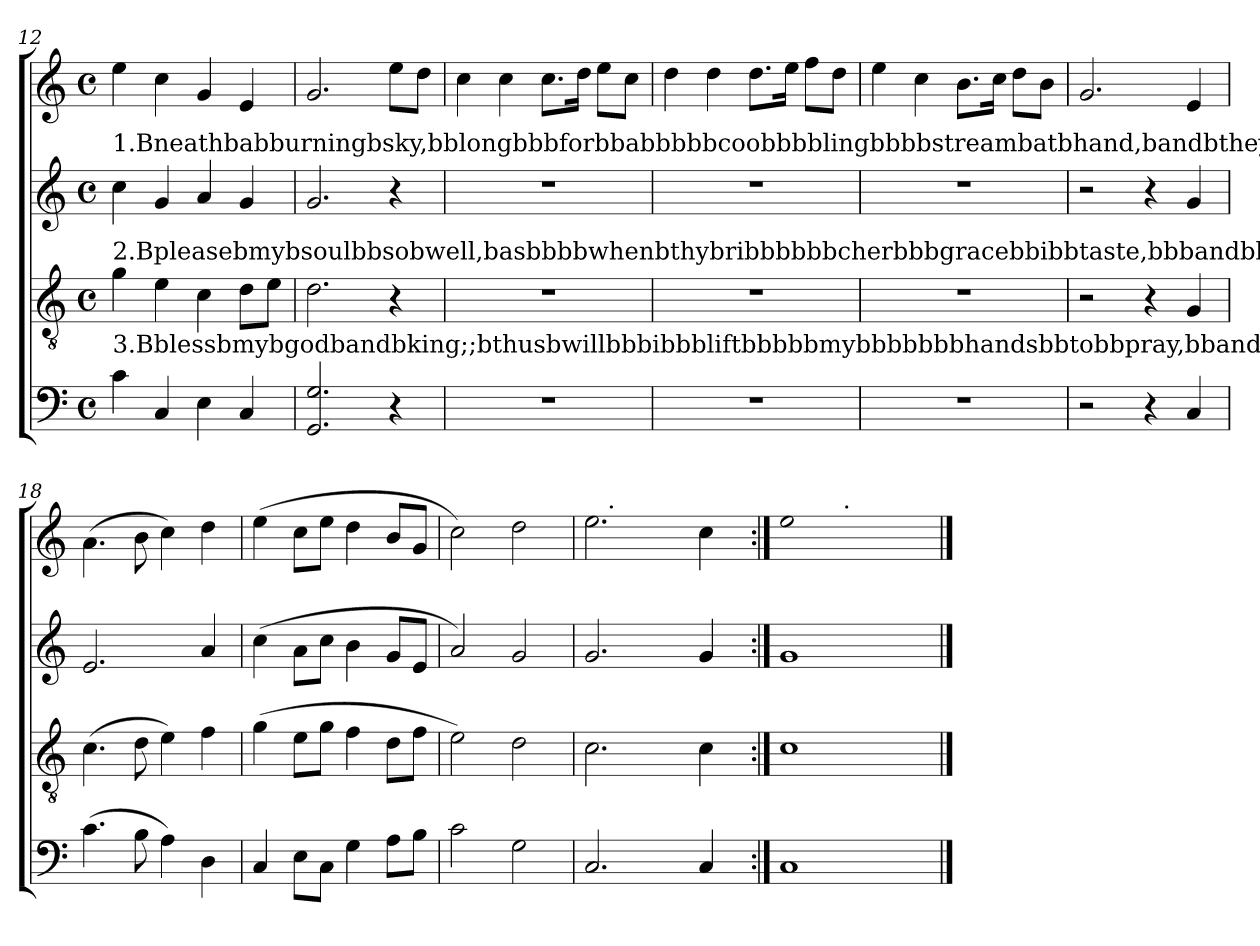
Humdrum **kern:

**kern	**kern	**kern	**kern
*part4	*part3	*part2	*part1
*staff4	*staff3	*staff2	*staff1
!!LO:LB:g=z
*clefF4	*clefGv2	*clefG2	*clefG2
*k[]	*k[]	*k[]	*k[]
*C:	*C:	*C:	*C:
*M4/4	*M4/4	*M4/4	*M4/4
*met(c)	*met(c)	*met(c)	*met(c)
=12	=12	=12	=12
!	!	!LO:TX:a:t=1.Bneathbabburningbsky,bblongbbbforbbabbbbbcoobbbblingbbbbstreambatbhand,bandbtheybmustbdrinkborbbbbbdie.Bbbbbbandbtheyb------bmustbbdrinkb---------------------bborbbbbbdie.Bbbbso	!
!	!LO:TX:b:t=3.Bblessbmybgodbandbking;;bthusbwillbbbibbbliftbbbbbmybbbbbbbhandsbbtobbpray,bbandbtunebmybblipsbbbtobbbbbbsing,bbbbandbbtuneb-------bmybbbblipsb------------------------bbtobbbbsing.Bbbthus	!	!
!	!LO:TX:a:t=2.Bpleasebmybsoulbbsobwell,basbbbbwhenbthybribbbbbbcherbbbgracebbibbtaste,bbbandbbbinbbbthybbbprebbsencebdwell,bbandbbinb---------bbthybbprebbbbbbbbbbbbbbbbbbbbbbbbbbbbsencebdwell.Bbnot	!	!
!LO:N:head=solid	!	!LO:N:head=solid	!LO:N:head=solid
4c\	4g\	4cc\	4ee\
!LO:N:head=solid	!LO:N:head=solid	!	!LO:N:head=solid
4C/	4e\	4g/	4cc\
!LO:N:head=solid	!LO:N:head=solid	!LO:N:head=solid	!
4E\	4c\	4a/	4g/
!LO:N:head=solid	!	!	!LO:N:head=solid
4C/	8d\L	4g/	4e/
!	!LO:N:head=solid	!	!
.	8e\J	.	.
=13	=13	=13	=13
2.GG/ 2.G/	2.d\	2.g/	2.g/
!	!	!	!LO:N:head=solid
4r	4r	4r	8ee\L
.	.	.	8dd\J
=14	=14	=14	=14
!	!	!	!LO:N:head=solid
1r	1r	1r	4cc\
!	!	!	!LO:N:head=solid
.	.	.	4cc\
!	!	!	!LO:N:head=solid
.	.	.	8.cc\L
.	.	.	16dd\Jk
!	!	!	!LO:N:head=solid
.	.	.	8ee\L
!	!	!	!LO:N:head=solid
.	.	.	8cc\J
=15	=15	=15	=15
1r	1r	1r	4dd>\
.	.	.	4dd\
.	.	.	8.dd\L
!	!	!	!LO:N:head=solid
.	.	.	16ee\Jk
!	!	!	!LO:N:head=solid
.	.	.	8ff\L
.	.	.	8dd\J
=16	=16	=16	=16
!	!	!	!LO:N:head=solid
1r	1r	1r	4ee\
!	!	!	!LO:N:head=solid
.	.	.	4cc\
!	!	!	!LO:N:head=solid
.	.	.	8.b\L
!	!	!	!LO:N:head=solid
.	.	.	16cc\Jk
.	.	.	8dd\L
!	!	!	!LO:N:head=solid
.	.	.	8b\J
=17	=17	=17	=17
2r	2r	2r	2.g/
4r	4r	4r	.
!LO:N:head=solid	!	!	!LO:N:head=solid
4C/	4G/	4g/	4e/
=18	=18	=18	=18
!LO:N:head=solid	!LO:N:head=solid	!LO:N:head=open	!LO:N:head=solid
(>4.c\	(>4.c\	2.e/	(>4.a\
!LO:N:head=solid	!	!	!LO:N:head=solid
8B\	8d\	.	8b\
!LO:N:head=solid	!LO:N:head=solid	!	!LO:N:head=solid
4A\)	4e\)	.	4cc\)
!	!LO:N:head=solid	!LO:N:head=solid	!
4D\	4f\	4a/	4dd\
=19	=19	=19	=19
!LO:N:head=solid	!	!LO:N:head=solid	!LO:N:head=solid
4C/	(>4g\	(>4cc\	(>4ee\
!LO:N:head=solid	!LO:N:head=solid	!LO:N:head=solid	!LO:N:head=solid
8E\L	8e\L	8a\L	8cc\L
!LO:N:head=solid	!	!LO:N:head=solid	!LO:N:head=solid
8C\J	8g\J	8cc\J	8ee\J
!	!LO:N:head=solid	!LO:N:head=solid	!
4G\	4f\	4b\	4dd\
!LO:N:head=solid	!	!	!LO:N:head=solid
8A\L	8d\L	8g/L	8b/L
!LO:N:head=solid	!LO:N:head=solid	!LO:N:head=solid	!
8B\J	8f\J	8e/J	8g/J
=20	=20	=20	=20
!	!LO:N:head=open	!LO:N:head=open	!
2c\	2e\)	2a/)	2cc\)
2G\	2d\	2g/	2dd\
=21	=21	=21	=21
!	!	!	!LO:N:head=open
*	*	*	*^
2.C/	2.c\	2.g/	2.ee\	16.ryy
!	!	!	!	!LO:TX:a:t=.
.	.	.	.	2ryy
.	.	.	.	4ryy
!LO:N:head=solid	!LO:N:head=solid	!	!LO:N:head=solid	!
4C/	4c\	4g/	4cc\	.
.	.	.	.	8ryy
.	.	.	.	32ryy
=22:|!	=22:|!	=22:|!	=22:|!	=22:|!
!	!	!	!LO:N:head=open	!
1C	1c	1g	1ee	4ryy
.	.	.	.	16.ryy
!	!	!	!	!LO:TX:a:t=.
.	.	.	.	2ryy
.	.	.	.	8ryy
.	.	.	.	32ryy
*	*	*	*v	*v
==	==	==	==
*-	*-	*-	*-
